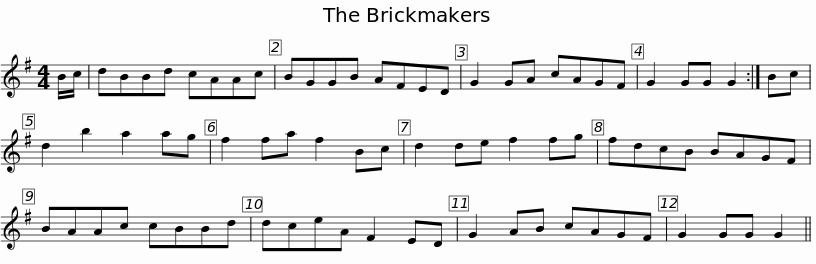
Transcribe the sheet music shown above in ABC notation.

X:1
L:1/8
M:4/4
I:linebreak $
K:G
V:1 treble
V:1
 B/c/ | dBBd cAAc | BGGB AFED | G2 GA cAGF | G2 GG G2 :| %5
 Bc | d2 b2 a2 ag | f2 fa f2 Bc |$ d2 de f2 fg | fdcB BAGF | %10
 BAAc cBBd | dceA F2 ED | G2 AB cAGF | G2 GG G2 || %14
